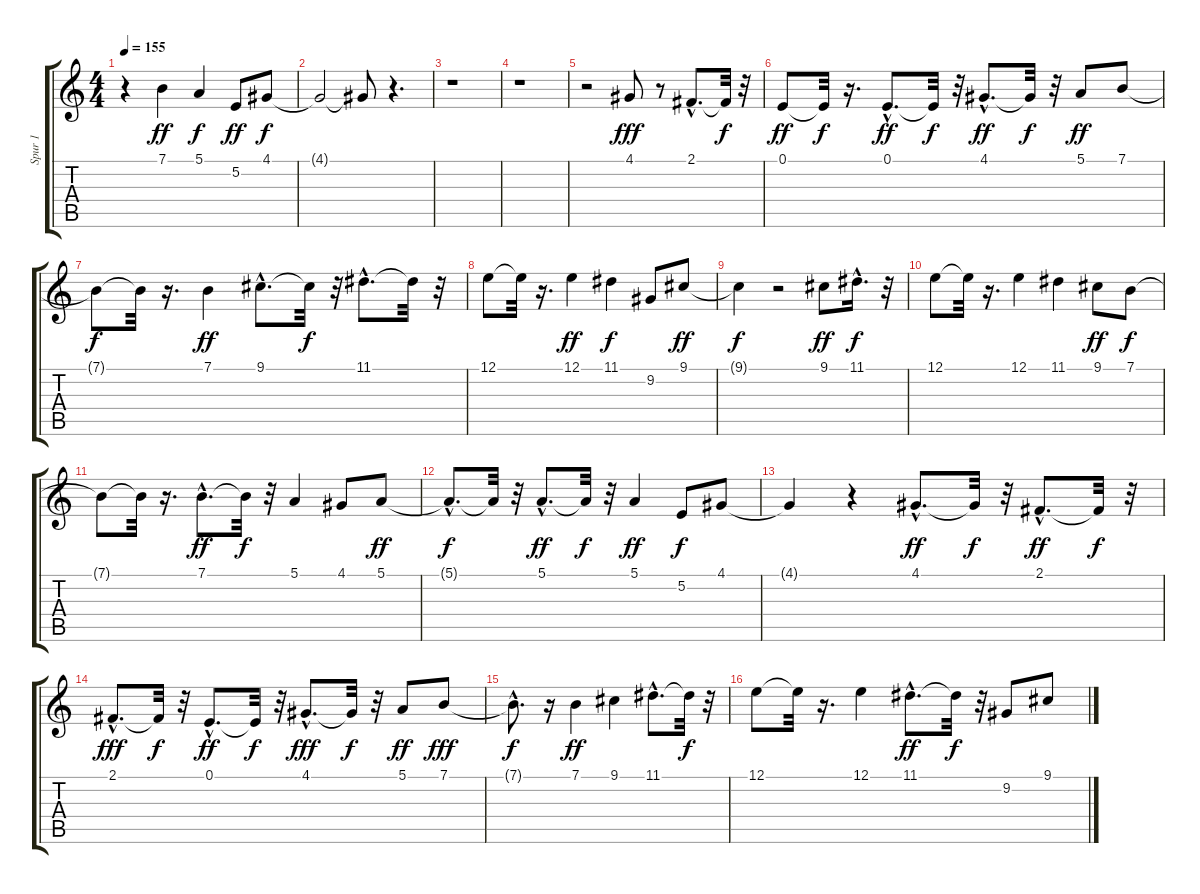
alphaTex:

\track ("Spur 1" "Spur 1") {instrument clarinet}
\staff {score tabs}
\tuning (E4 B3 G3 D3 A2 E2) {hide}
\ts (4 4)
\tempo 155
\clef g2
\ks c
r.4{dy f} 7.1.4{dy ff} 5.1.4{dy f} 5.2.8{dy ff} 4.1.8{dy f} |
4.1{t}.2 4.1{t}.8 r.4{d} |
r.1 |
r.1 |
r.2 4.1.8{dy fff} r.8 2.1{hac}.8{d} 2.1{t}.32{dy f} r.32 |
0.1.8{dy ff} 0.1{t}.32{dy f} r.16{d} 0.1{hac}.8{d dy ff} 0.1{t}.32{dy f} r.32 4.1{hac}.8{d dy ff} 4.1{t}.32{dy f} r.32 5.1.8{dy ff} 7.1.8 |
7.1{t}.8{dy f} 7.1{t}.32 r.16{d} 7.1.4{dy ff} 9.1{hac}.8{d} 9.1{t}.32{dy f} r.32 11.1{hac}.8{d} 11.1{t}.32 r.32 |
12.1.8 12.1{t}.32 r.16{d} 12.1.4{dy ff} 11.1.4{dy f} 9.2.8 9.1.8{dy ff} |
9.1{t}.4{dy f} r.2 9.1.8{dy ff} 11.1{hac}.16{d dy f} r.32 |
12.1.8 12.1{t}.32 r.16{d} 12.1.4 11.1.4 9.1.8{dy ff} 7.1.8{dy f} |
7.1{t}.8 7.1{t}.32 r.16{d} 7.1{hac}.8{d dy ff} 7.1{t}.32{dy f} r.32 5.1.4 4.1.8 5.1.8{dy ff} |
5.1{hac t}.8{d dy f} 5.1{t}.32 r.32 5.1{hac}.8{d dy ff} 5.1{t}.32{dy f} r.32 5.1.4{dy ff} 5.2.8{dy f} 4.1.8 |
4.1{t}.4 r.4 4.1{hac}.8{d dy ff} 4.1{t}.32{dy f} r.32 2.1{hac}.8{d dy ff} 2.1{t}.32{dy f} r.32 |
2.1{hac}.8{d dy fff} 2.1{t}.32{dy f} r.32 0.1{hac}.8{d dy ff} 0.1{t}.32{dy f} r.32 4.1{hac}.8{d dy fff} 4.1{t}.32{dy f} r.32 5.1.8{dy ff} 7.1.8{dy fff} |
7.1{hac t}.8{d dy f} r.16 7.1.4{dy ff} 9.1.4 11.1{hac}.8{d} 11.1{t}.32{dy f} r.32 |
12.1.8 12.1{t}.32 r.16{d} 12.1.4 11.1{hac}.8{d dy ff} 11.1{t}.32{dy f} r.32 9.2.8 9.1.8
